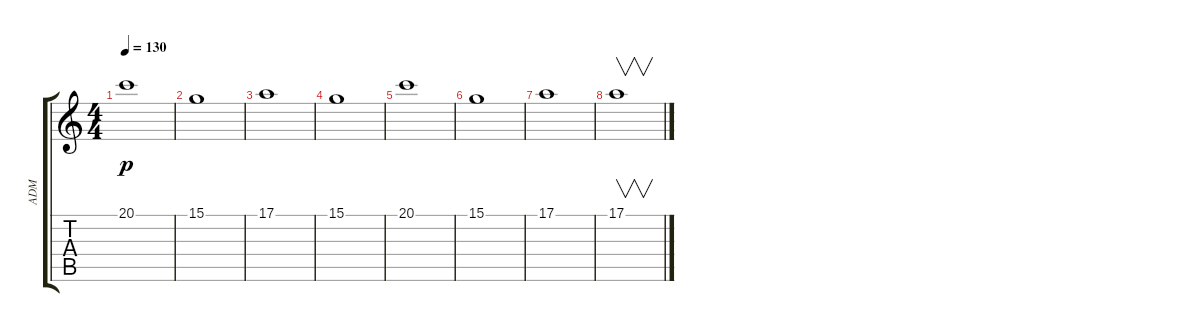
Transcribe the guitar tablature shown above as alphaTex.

\track ("ADM" "ADM") {instrument pad4choir}
\staff {score tabs}
\tuning (E4 B3 G3 D3 A2 E2) {hide}
\ts (4 4)
\tempo 130
\clef g2
\ks c
20.1.1{dy p} |
15.1.1 |
17.1.1 |
15.1.1 |
20.1.1 |
15.1.1 |
17.1.1 |
17.1.1{v}
